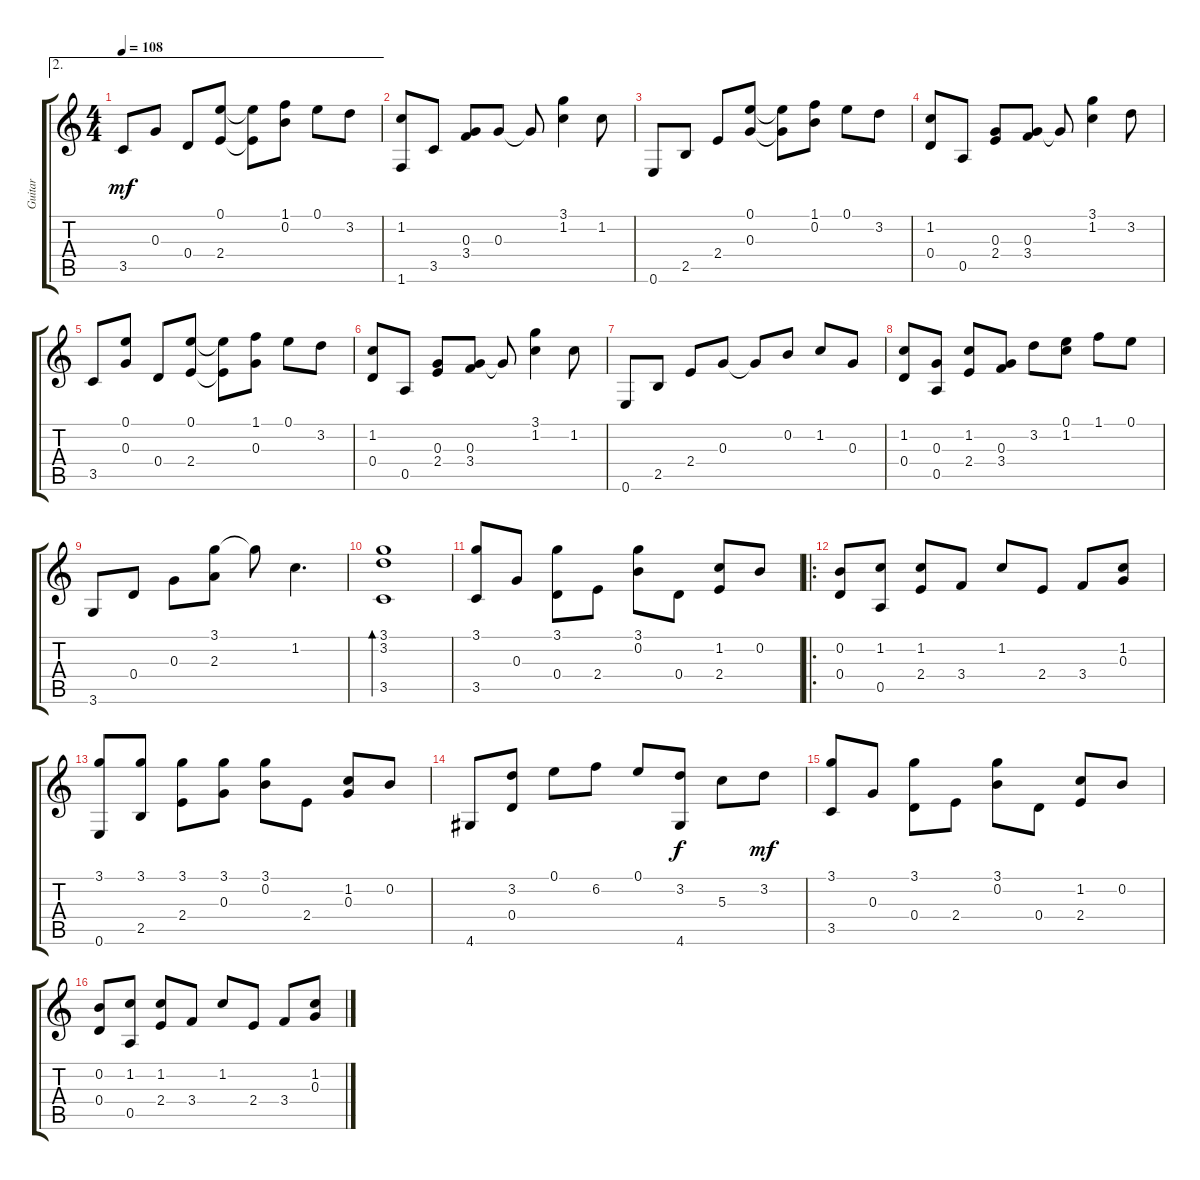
\track ("Guitar" "Guitar") {instrument acousticguitarnylon}
\staff {score tabs}
\tuning (E4 B3 G3 D3 A2 E2) {hide}
\ae 2
\ts (4 4)
\tempo 108
\clef g2
\ks c
3.5.8{dy mf} 0.3.8 0.4.8 (0.1 2.4).8 (0.1{t} 2.4{t}).8 (1.1 0.2).8 0.1.8 3.2.8 |
(1.2 1.6).8 3.5.8 (0.3 3.4).8 0.3.8 0.3{t}.8 (3.1 1.2).4 1.2.8 |
0.6.8 2.5.8 2.4.8 (0.1 0.3).8 (0.1{t} 0.3{t}).8 (1.1 0.2).8 0.1.8 3.2.8 |
(1.2 0.4).8 0.5.8 (0.3 2.4).8 (0.3 3.4).8 0.3{t}.8 (3.1 1.2).4 3.2.8 |
3.5.8 (0.1 0.3).8 0.4.8 (0.1 2.4).8 (0.1{t} 2.4{t}).8 (1.1 0.3).8 0.1.8 3.2.8 |
(1.2 0.4).8 0.5.8 (0.3 2.4).8 (0.3 3.4).8 0.3{t}.8 (3.1 1.2).4 1.2.8 |
0.6.8 2.5.8 2.4.8 0.3.8 0.3{t}.8 0.2.8 1.2.8 0.3.8 |
(1.2 0.4).8 (0.3 0.5).8 (1.2 2.4).8 (0.3 3.4).8 3.2.8 (0.1 1.2).8 1.1.8 0.1.8 |
3.6.8 0.4.8 0.3.8 (3.1 2.3).8 3.1{t}.8 1.2.4{d} |
(3.1 3.2 3.5).1{bd 240} |
(3.1 3.5).8 0.3.8 (3.1 0.4).8 2.4.8 (3.1 0.2).8 0.4.8 (1.2 2.4).8 0.2.8 |
\ro
(0.2 0.4).8 (1.2 0.5).8 (1.2 2.4).8 3.4.8 1.2.8 2.4.8 3.4.8 (1.2 0.3).8 |
(3.1 0.6).8 (3.1 2.5).8 (3.1 2.4).8 (3.1 0.3).8 (3.1 0.2).8 2.4.8 (1.2 0.3).8 0.2.8 |
4.6.8 (3.2 0.4).8 0.1.8 6.2.8 0.1.8 (3.2 4.6).8{dy f} 5.3.8 3.2.8{dy mf} |
(3.1 3.5).8 0.3.8 (3.1 0.4).8 2.4.8 (3.1 0.2).8 0.4.8 (1.2 2.4).8 0.2.8 |
(0.2 0.4).8 (1.2 0.5).8 (1.2 2.4).8 3.4.8 1.2.8 2.4.8 3.4.8 (1.2 0.3).8
